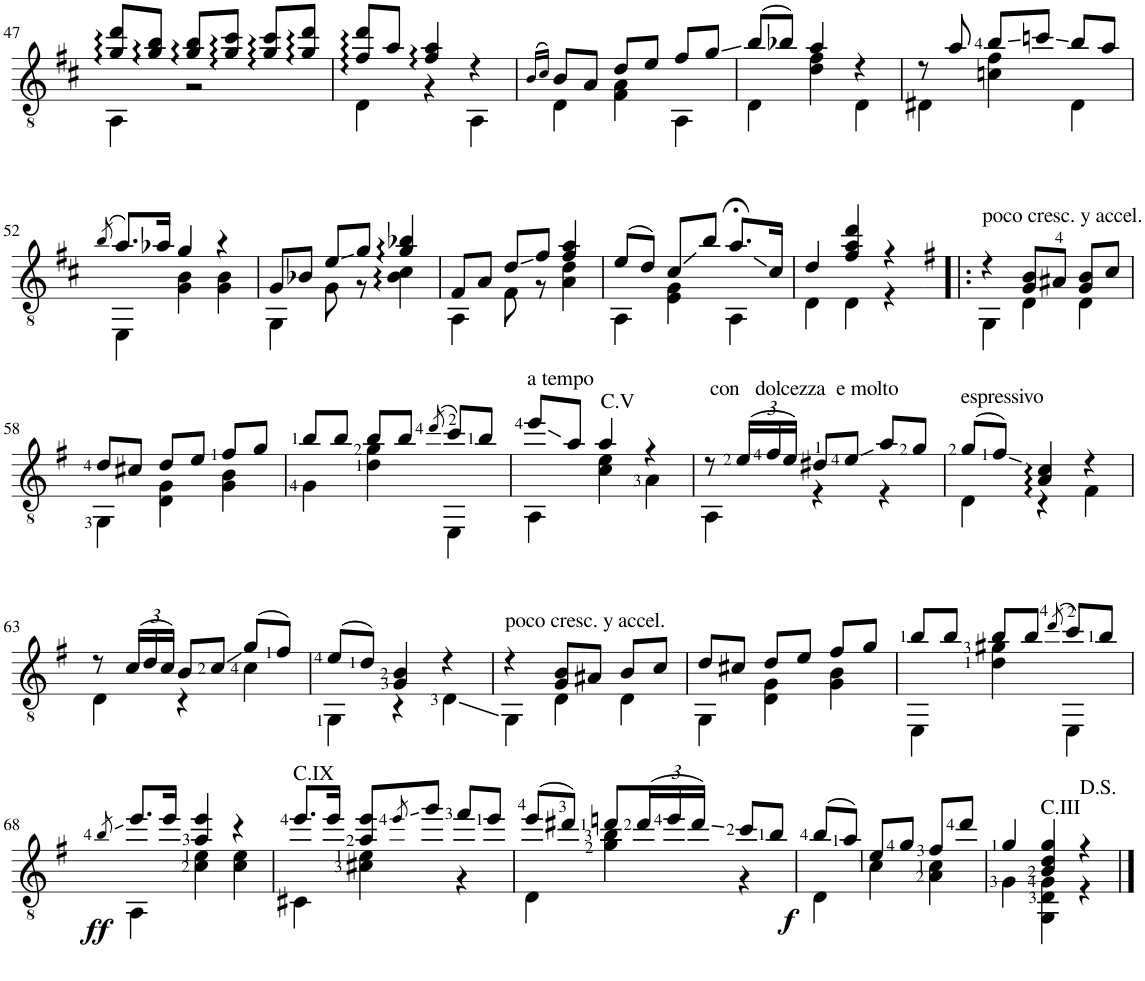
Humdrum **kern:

**kern	**dynam
*part1	*part1
*staff1	*staff1
*I"Guitar	*
*I'Guit.	*
!!LO:PB:g=z
*clefGv2	*
*k[f#c#]	*
*M3/4	*
=47	=47
*^	*
8g/ 8dd/L	4AA\	.
8g/ 8b/J	.	.
8g/ 8b/L	2r	.
8g/ 8cc#/J	.	.
8g/ 8cc#/L	.	.
8g/ 8dd/J	.	.
=48	=48	=48
8f#/ 8dd/L	4D\	.
8a/J	.	.
4f#/ 4a/	4r	.
4r	4AA\	.
=49	=49	=49
(16qB/LL	.	.
16qc#/JJ)	.	.
8B/L	4D\	.
8A/J	.	.
8d/L	4F#\ 4A\	.
8e/J	.	.
8f#/L	4AA\	.
8g/J	.	.
=50	=50	=50
(8b/L	4D\	.
8b-X/J)	.	.
4a/	4d\ 4f#\	.
4r	4D\	.
=51	=51	=51
8r	4D#X\	.
8a/	.	.
8b/L	4cn\ 4f#\	.
8ccn/J	.	.
8b/L	4D#\	.
8a/J	.	.
!!LO:LB:g=z	!!
=52	=52	=52
(8qb/	.	.
8.a/L)	4EE\	.
16a-X/Jk	.	.
4g/	4G\ 4B\	.
4r	4G\ 4B\	.
=53	=53	=53
8G/L	4GG\	.
8B-X/J	.	.
8e/L	8G\	.
8g/J	8r	.
4g/ 4b-X/	4B-\ 4c#\	.
=54	=54	=54
8F#/L	4AA\	.
8A/J	.	.
8d/L	8F#\	.
8f#/J	8r	.
4f#/ 4a/	4A\ 4d\	.
=55	=55	=55
(8e/L	4AA\	.
8d/J)	.	.
8c#/L	4E\ 4G\	.
8b/J	.	.
8.a;</L	4AA\	.
16c#/Jk	.	.
=56	=56	=56
4d/	4D\	.
4f#/ 4a/ 4dd/	4D\	.
4r	4r	.
=57!|:	=57!|:	=57!|:
*k[f#]	*	*
!LO:TX:a:t=poco cresc. y accel.	!	!
4r	4GG\	.
8G/ 8B/L	4D\	.
8A#X/J	.	.
8G/ 8B/L	4D\	.
8c/J	.	.
!!LO:LB:g=z	!!
=58	=58	=58
8d/L	4GG\	.
8c#X/J	.	.
8d/L	4D\ 4G\	.
8e/J	.	.
8f#/L	4G\ 4B\	.
8g/J	.	.
=59	=59	=59
8b/L	4G\	.
8b/J	.	.
8b/L	4d\ 4g\	.
8b/J	.	.
(8qdd/	.	.
8cc/L)	4EE\	.
8b/J	.	.
=60	=60	=60
!LO:TX:a:t=a tempo	!	!
8ee/L	4AA\	.
8a/J	.	.
!LO:TX:a:t=C.V	!	!
4a/	4c\ 4e\	.
4r	4A\	.
=61	=61	=61
!LO:TX:a:t=con   dolcezza  e molto	!	!
8r	4AA\	.
*Xbrackettup	*	*
(24e/LL	.	.
24f#/	.	.
24e/JJ)	.	.
8d#X/L	4r	.
8e/J	.	.
8a/L	4r	.
8g/J	.	.
=62	=62	=62
!LO:TX:a:t=espressivo	!	!
(8g/L	4D\	.
8f#/J)	.	.
4A/ 4c/	4r	.
4r	4F#\	.
!!LO:LB:g=z	!!
=63	=63	=63
8r	4D\	.
(24c/LL	.	.
24d/	.	.
24c/JJ)	.	.
8B/L	4r	.
8c/J	.	.
(8g/L	4c\	.
8f#/J)	.	.
=64	=64	=64
(8e/L	4GG\	.
8d/J)	.	.
4G/ 4B/	4r	.
4r	4D\	.
=65	=65	=65
!LO:TX:a:t=poco cresc. y accel.	!	!
4r	4GG\	.
8G/ 8B/L	4D\	.
8A#X/J	.	.
8B/L	4D\	.
8c/J	.	.
=66	=66	=66
8d/L	4GG\	.
8c#X/J	.	.
8d/L	4D\ 4G\	.
8e/J	.	.
8f#/L	4G\ 4B\	.
8g/J	.	.
=67	=67	=67
8b/L	4EE\	.
8b/J	.	.
8b/L	4d\ 4g#X\	.
8b/J	.	.
(8qdd/	.	.
8cc/L)	4EE\	.
8b/J	.	.
!!LO:LB:g=z	!!
=68	=68	=68
8qb/	.	.
!	!	!LO:DY:b
8.ee/L	4AA\	ff
16ee/Jk	.	.
4a/ 4ee/	4c\ 4e\	.
4r	4c\ 4e\	.
=69	=69	=69
!LO:TX:a:t=C.IX	!	!
8.ee/L	4C#X\	.
16ee/Jk	.	.
8a/ 8ee/L	4c#X\ 4e\	.
8qee/	.	.
8gg/J	.	.
8ff#/L	4r	.
8ee/J	.	.
=70	=70	=70
(8ee/L	4D\	.
8dd#X/J)	.	.
8ddn/L	4g\ 4b\	.
(24dd/L	.	.
24ee/	.	.
24dd/JJ)	.	.
8cc/L	4r	.
8b/J	.	.
=71	=71	=71
!	!	!LO:DY:b
(8b/L	4D\	f
8a/J)	.	.
8e/L	4c\	.
8g/J	.	.
8f#/L	4A\ 4c\	.
8dd/J	.	.
=72	=72	=72
4g/	4G\	.
!LO:TX:a:t=C.III	!	!
4B/ 4d/ 4g/	4GG\ 4D\ 4G\	.
4r	4r	.
*v	*v	*
==	==
*-	*-
